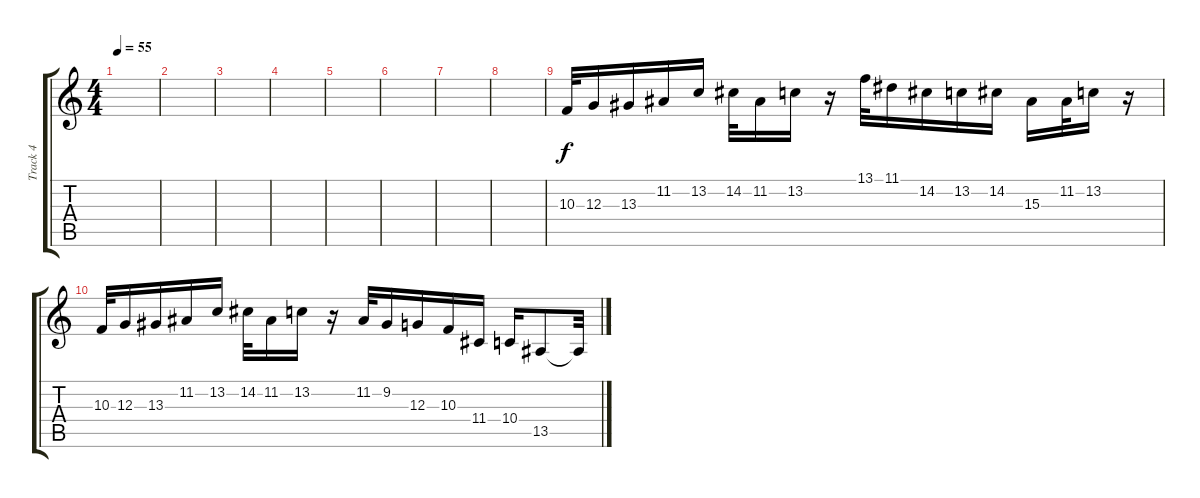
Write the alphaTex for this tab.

\track ("Track 4" "Track 4") {instrument lead2sawtooth}
\staff {score tabs}
\tuning (E4 B3 G3 D3 A2 E2) {hide}
\ts (4 4)
\tempo 55
\clef g2
\ks c
|
|
|
|
|
|
|
|
10.3.32{volume 0} 12.3.16 13.3.16 11.2.16 13.2.16 14.2.32 11.2.16 13.2.16 r.16 13.1.32 11.1.16 14.2.16 13.2.16 14.2.16 15.3.16 11.2.32 13.2.16 r.16 |
10.3.32 12.3.16 13.3.16 11.2.16 13.2.16 14.2.32 11.2.16 13.2.16 r.16 11.2.32 9.2.16 12.3.16 10.3.16 11.4.16 10.4.16 13.5.8 13.5{t}.32
